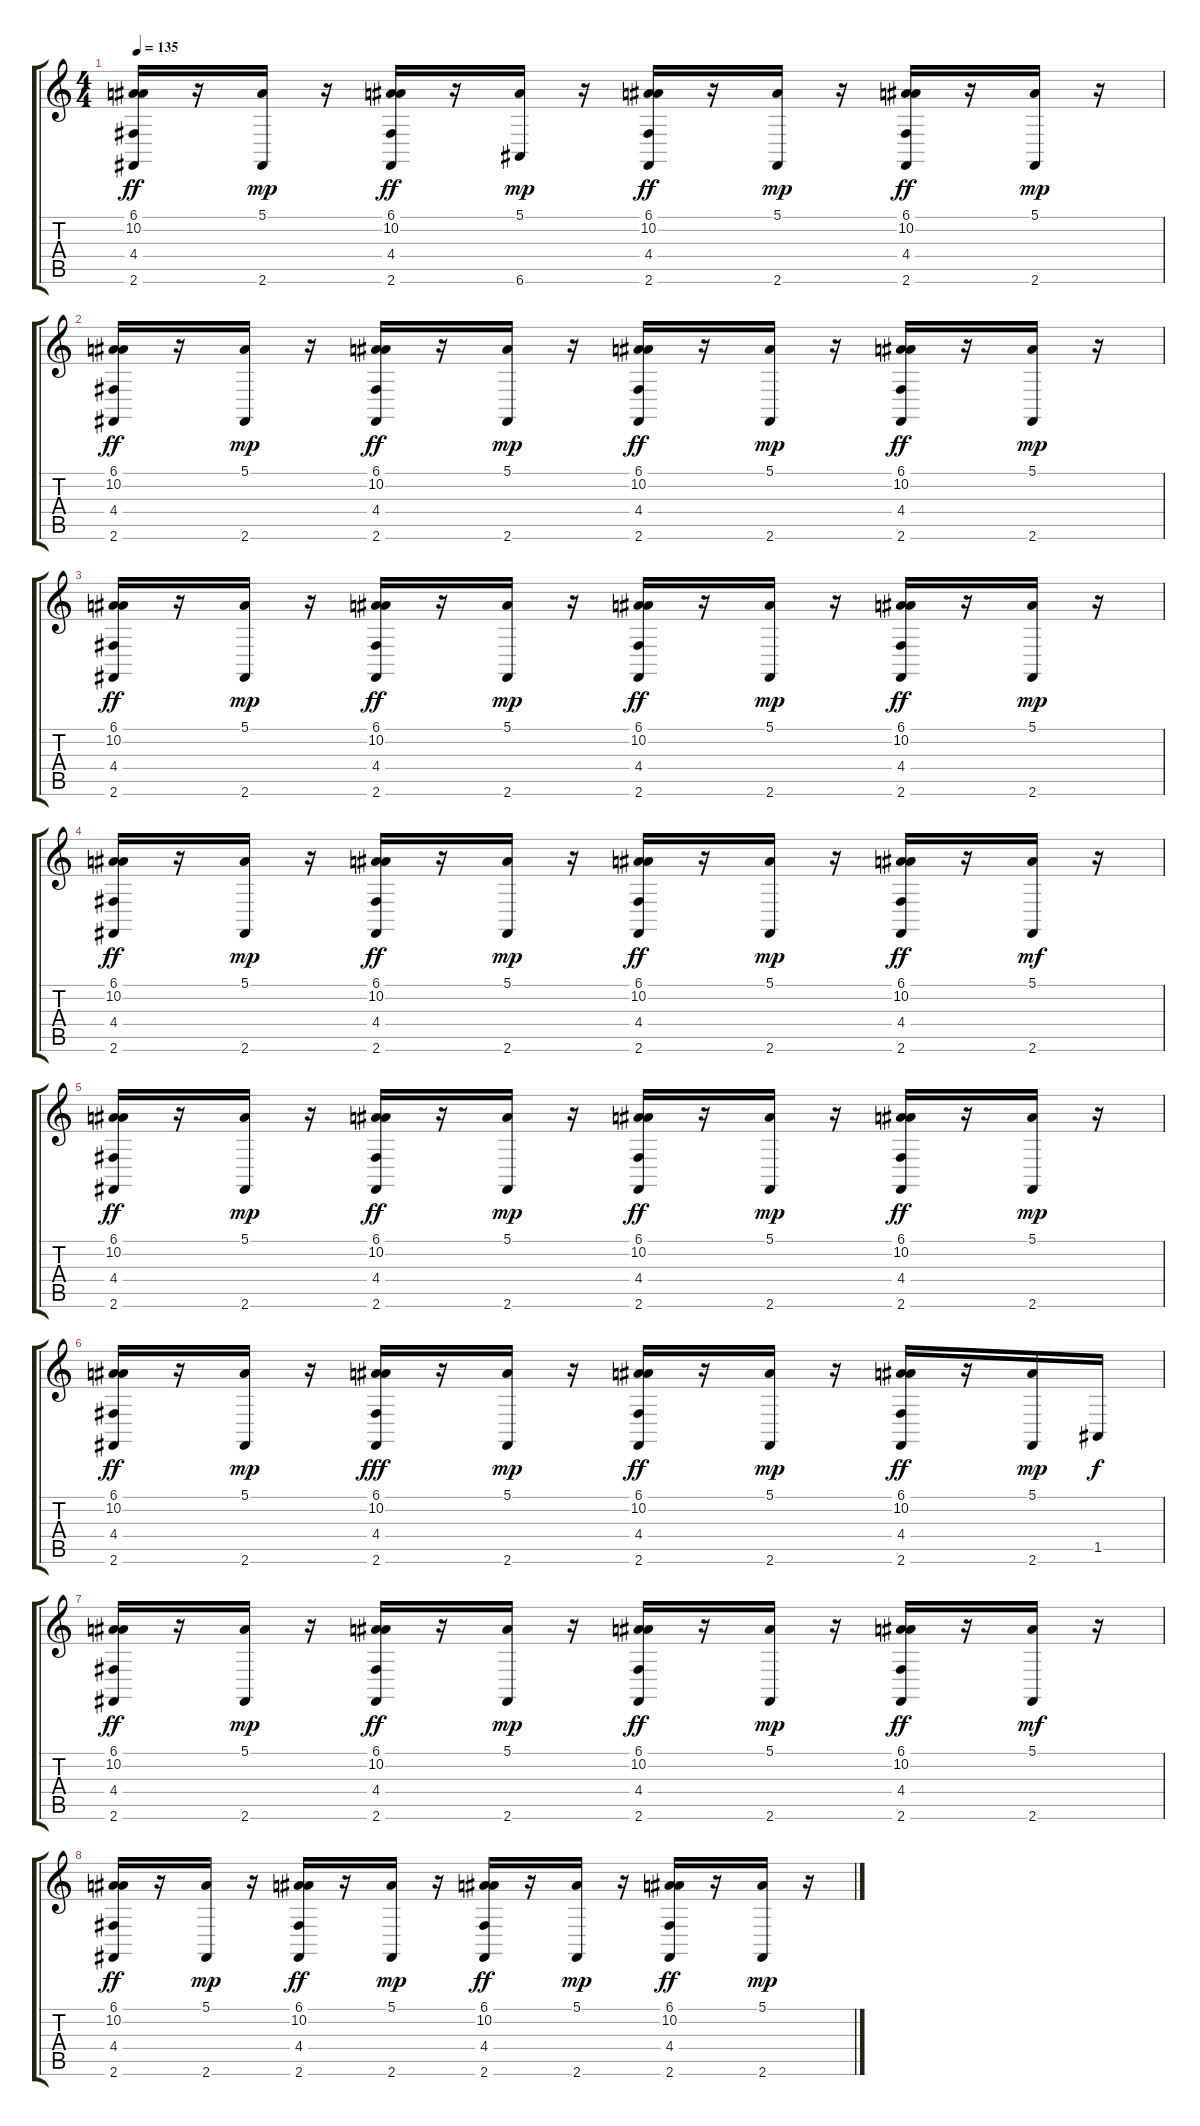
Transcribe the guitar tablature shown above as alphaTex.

\track "" {instrument drawbarorgan}
\staff {score tabs}
\tuning (E4 B3 G3 D3 A2 E2) {hide}
\ts (4 4)
\tempo 135
\clef g2
\ks c
(6.1 10.2 4.4 2.6).16{dy ff} r.16 (5.1 2.6).16{dy mp} r.16 (6.1 10.2 4.4 2.6).16{dy ff} r.16 (5.1 6.6).16{dy mp} r.16 (6.1 10.2 4.4 2.6).16{dy ff} r.16 (5.1 2.6).16{dy mp} r.16 (6.1 10.2 4.4 2.6).16{dy ff} r.16 (5.1 2.6).16{dy mp} r.16 |
(6.1 10.2 4.4 2.6).16{dy ff} r.16 (5.1 2.6).16{dy mp} r.16 (6.1 10.2 4.4 2.6).16{dy ff} r.16 (5.1 2.6).16{dy mp} r.16 (6.1 10.2 4.4 2.6).16{dy ff} r.16 (5.1 2.6).16{dy mp} r.16 (6.1 10.2 4.4 2.6).16{dy ff} r.16 (5.1 2.6).16{dy mp} r.16 |
(6.1 10.2 4.4 2.6).16{dy ff} r.16 (5.1 2.6).16{dy mp} r.16 (6.1 10.2 4.4 2.6).16{dy ff} r.16 (5.1 2.6).16{dy mp} r.16 (6.1 10.2 4.4 2.6).16{dy ff} r.16 (5.1 2.6).16{dy mp} r.16 (6.1 10.2 4.4 2.6).16{dy ff} r.16 (5.1 2.6).16{dy mp} r.16 |
(6.1 10.2 4.4 2.6).16{dy ff} r.16 (5.1 2.6).16{dy mp} r.16 (6.1 10.2 4.4 2.6).16{dy ff} r.16 (5.1 2.6).16{dy mp} r.16 (6.1 10.2 4.4 2.6).16{dy ff} r.16 (5.1 2.6).16{dy mp} r.16 (6.1 10.2 4.4 2.6).16{dy ff} r.16 (5.1 2.6).16{dy mf} r.16 |
(6.1 10.2 4.4 2.6).16{dy ff} r.16 (5.1 2.6).16{dy mp} r.16 (6.1 10.2 4.4 2.6).16{dy ff} r.16 (5.1 2.6).16{dy mp} r.16 (6.1 10.2 4.4 2.6).16{dy ff} r.16 (5.1 2.6).16{dy mp} r.16 (6.1 10.2 4.4 2.6).16{dy ff} r.16 (5.1 2.6).16{dy mp} r.16 |
(6.1 10.2 4.4 2.6).16{dy ff} r.16 (5.1 2.6).16{dy mp} r.16 (6.1 10.2 4.4 2.6).16{dy fff} r.16 (5.1 2.6).16{dy mp} r.16 (6.1 10.2 4.4 2.6).16{dy ff} r.16 (5.1 2.6).16{dy mp} r.16 (6.1 10.2 4.4 2.6).16{dy ff} r.16 (5.1 2.6).16{dy mp} 1.5.16{dy f} |
(6.1 10.2 4.4 2.6).16{dy ff} r.16 (5.1 2.6).16{dy mp} r.16 (6.1 10.2 4.4 2.6).16{dy ff} r.16 (5.1 2.6).16{dy mp} r.16 (6.1 10.2 4.4 2.6).16{dy ff} r.16 (5.1 2.6).16{dy mp} r.16 (6.1 10.2 4.4 2.6).16{dy ff} r.16 (5.1 2.6).16{dy mf} r.16 |
(6.1 10.2 4.4 2.6).16{dy ff} r.16 (5.1 2.6).16{dy mp} r.16 (6.1 10.2 4.4 2.6).16{dy ff} r.16 (5.1 2.6).16{dy mp} r.16 (6.1 10.2 4.4 2.6).16{dy ff} r.16 (5.1 2.6).16{dy mp} r.16 (6.1 10.2 4.4 2.6).16{dy ff} r.16 (5.1 2.6).16{dy mp} r.16
